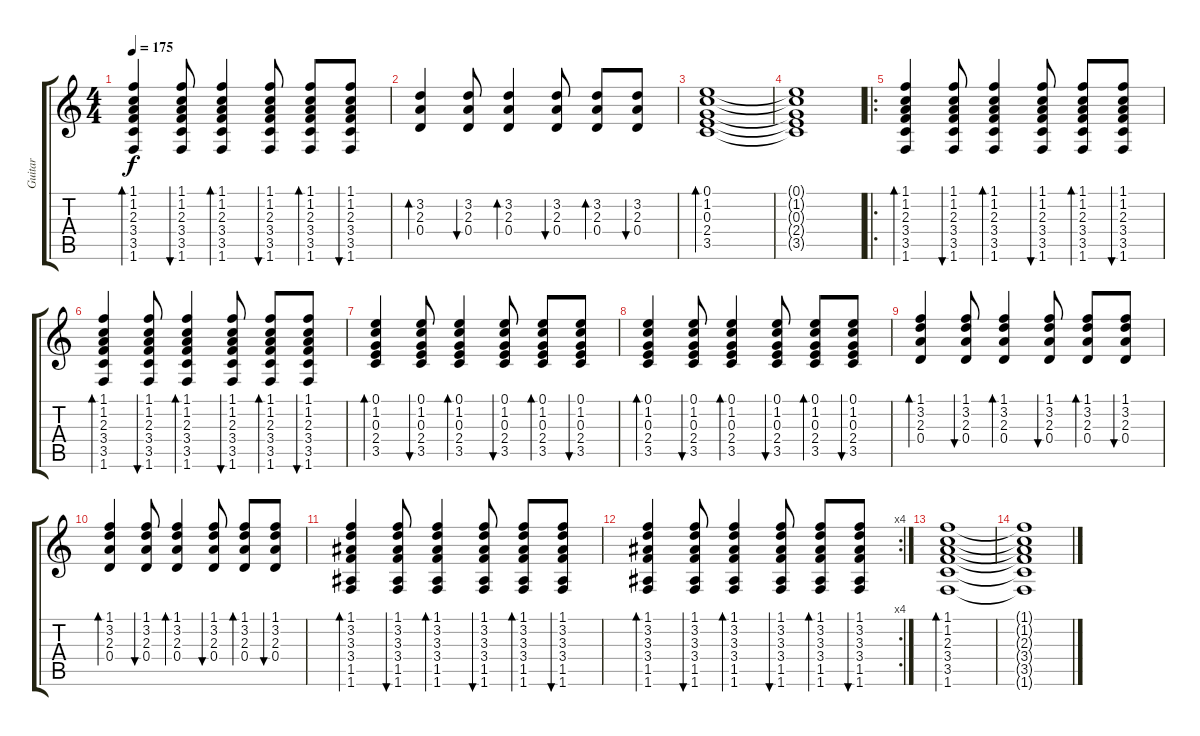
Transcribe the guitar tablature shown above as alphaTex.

\track ("Guitar" "Guitar") {instrument electricguitarjazz}
\staff {score tabs}
\tuning (E4 B3 G3 D3 A2 E2) {hide}
\ts (4 4)
\tempo 175
\clef g2
\ks c
(1.1 1.2 2.3 3.4 3.5 1.6).4{bd 120 dy f} (1.1 1.2 2.3 3.4 3.5 1.6).8{bu 120} (1.1 1.2 2.3 3.4 3.5 1.6).4{bd 120} (1.1 1.2 2.3 3.4 3.5 1.6).8{bu 120} (1.1 1.2 2.3 3.4 3.5 1.6).8{bd 120} (1.1 1.2 2.3 3.4 3.5 1.6).8{bu 120} |
(3.2 2.3 0.4).4{bd 120} (3.2 2.3 0.4).8{bu 120} (3.2 2.3 0.4).4{bd 120} (3.2 2.3 0.4).8{bu 120} (3.2 2.3 0.4).8{bd 120} (3.2 2.3 0.4).8{bu 120} |
(0.1 1.2 0.3 2.4 3.5).1{bd 480} |
(0.1{t} 1.2{t} 0.3{t} 2.4{t} 3.5{t}).1 |
\ro
(1.1 1.2 2.3 3.4 3.5 1.6).4{bd 60} (1.1 1.2 2.3 3.4 3.5 1.6).8{bu 60} (1.1 1.2 2.3 3.4 3.5 1.6).4{bd 60} (1.1 1.2 2.3 3.4 3.5 1.6).8{bu 60} (1.1 1.2 2.3 3.4 3.5 1.6).8{bd 60} (1.1 1.2 2.3 3.4 3.5 1.6).8{bu 60} |
(1.1 1.2 2.3 3.4 3.5 1.6).4{bd 60} (1.1 1.2 2.3 3.4 3.5 1.6).8{bu 60} (1.1 1.2 2.3 3.4 3.5 1.6).4{bd 60} (1.1 1.2 2.3 3.4 3.5 1.6).8{bu 60} (1.1 1.2 2.3 3.4 3.5 1.6).8{bd 60} (1.1 1.2 2.3 3.4 3.5 1.6).8{bu 60} |
(0.1 1.2 0.3 2.4 3.5).4{bd 60} (0.1 1.2 0.3 2.4 3.5).8{bu 60} (0.1 1.2 0.3 2.4 3.5).4{bd 60} (0.1 1.2 0.3 2.4 3.5).8{bu 60} (0.1 1.2 0.3 2.4 3.5).8{bd 60} (0.1 1.2 0.3 2.4 3.5).8{bu 60} |
(0.1 1.2 0.3 2.4 3.5).4{bd 60} (0.1 1.2 0.3 2.4 3.5).8{bu 60} (0.1 1.2 0.3 2.4 3.5).4{bd 60} (0.1 1.2 0.3 2.4 3.5).8{bu 60} (0.1 1.2 0.3 2.4 3.5).8{bd 60} (0.1 1.2 0.3 2.4 3.5).8{bu 60} |
(1.1 3.2 2.3 0.4).4{bd 60} (1.1 3.2 2.3 0.4).8{bu 60} (1.1 3.2 2.3 0.4).4{bd 60} (1.1 3.2 2.3 0.4).8{bu 60} (1.1 3.2 2.3 0.4).8{bd 60} (1.1 3.2 2.3 0.4).8{bu 60} |
(1.1 3.2 2.3 0.4).4{bd 60} (1.1 3.2 2.3 0.4).8{bu 60} (1.1 3.2 2.3 0.4).4{bd 60} (1.1 3.2 2.3 0.4).8{bu 60} (1.1 3.2 2.3 0.4).8{bd 60} (1.1 3.2 2.3 0.4).8{bu 60} |
(1.1 3.2 3.3 3.4 1.5 1.6).4{bd 120} (1.1 3.2 3.3 3.4 1.5 1.6).8{bu 120} (1.1 3.2 3.3 3.4 1.5 1.6).4{bd 120} (1.1 3.2 3.3 3.4 1.5 1.6).8{bu 120} (1.1 3.2 3.3 3.4 1.5 1.6).8{bd 120} (1.1 3.2 3.3 3.4 1.5 1.6).8{bu 120} |
\rc 4
(1.1 3.2 3.3 3.4 1.5 1.6).4{bd 120} (1.1 3.2 3.3 3.4 1.5 1.6).8{bu 120} (1.1 3.2 3.3 3.4 1.5 1.6).4{bd 120} (1.1 3.2 3.3 3.4 1.5 1.6).8{bu 120} (1.1 3.2 3.3 3.4 1.5 1.6).8{bd 120} (1.1 3.2 3.3 3.4 1.5 1.6).8{bu 120} |
(1.1 1.2 2.3 3.4 3.5 1.6).1{bd 480 volume 0} |
(1.1{t} 1.2{t} 2.3{t} 3.4{t} 3.5{t} 1.6{t}).1
